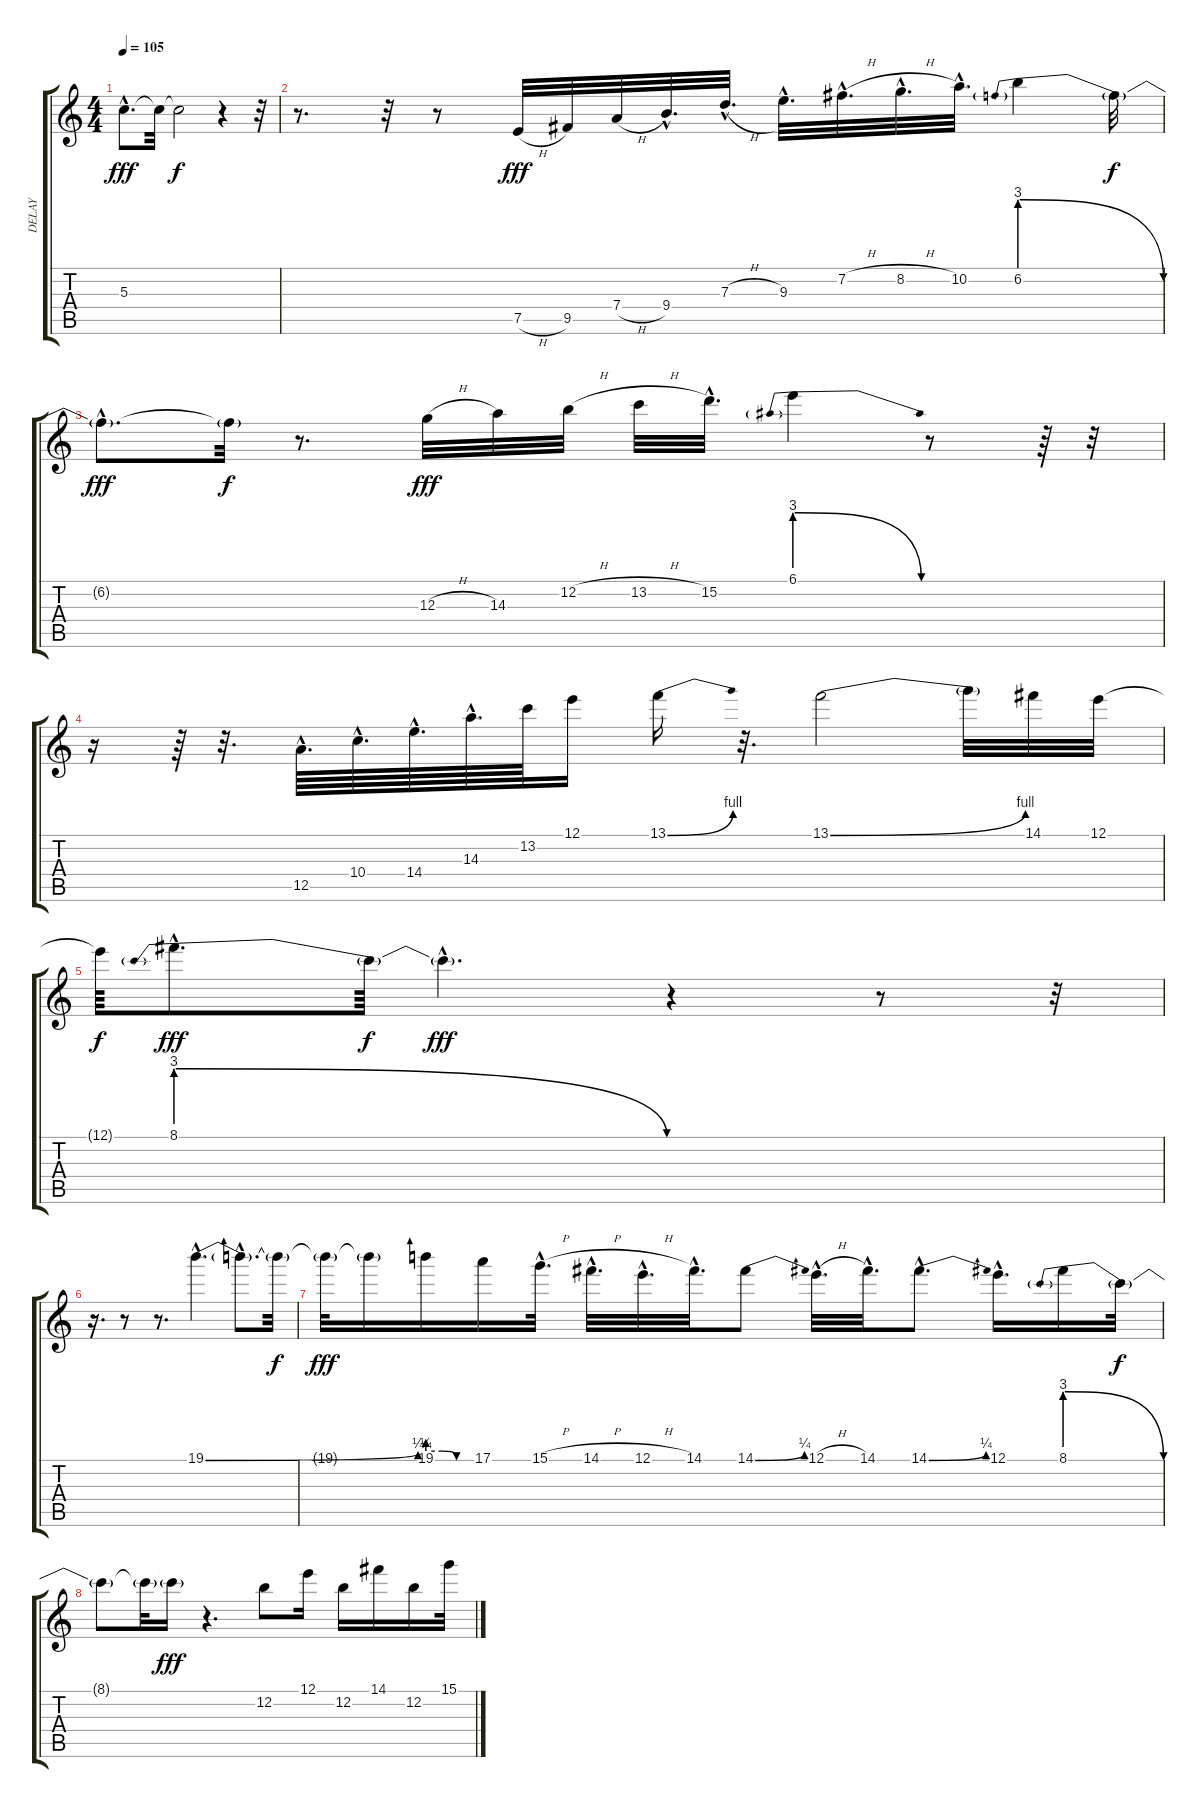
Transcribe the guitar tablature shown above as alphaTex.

\track ("DELAY" "DELAY") {instrument distortionguitar}
\staff {score tabs}
\tuning (E4 B3 G3 D3 A2 E2) {hide}
\ts (4 4)
\tempo 105
\clef g2
\ks c
5.3{hac t}.8{d dy fff} 5.3{t}.32 5.3{t}.2{dy f} r.4 r.32 |
r.8{d} r.32 r.8 7.5{h}.32{dy fff} 9.5.32 7.4{h}.32 9.4{hac}.32{d} 7.3{h hac}.32{d} 9.3{hac}.32{d} 7.2{h hac}.32{d} 8.2{h hac}.32{d} 10.2{hac}.32{d} 6.2{be (prebendrelease 0 12 60 0)}.4 6.2{t}.32{dy f} |
6.2{hac t}.8{d dy fff} 6.2{t}.32{dy f} r.8{d} 12.3{h}.32{dy fff} 14.3.32 12.2{h}.32 13.2{h}.32 15.2{hac}.32{d} 6.1{be (prebendrelease 0 12 60 0)}.4 r.8 r.64 r.32 |
r.16 r.64 r.32{d} 12.5{hac}.64{d} 10.4{hac}.64{d} 14.4{hac}.64{d} 14.3{hac}.64{d} 13.2.64 12.1.16 13.1{be (bend 0 0 60 4)}.16 r.32{d} 13.1{be (bend 0 0 60 4)}.2 13.1{t}.32 14.1.32 12.1.32 |
12.1{t}.64{dy f} 8.1{be (prebendrelease 0 12 60 0) hac}.8{d dy fff} 8.1{t}.64{dy f} 8.1{hac t}.4{d dy fff} r.4 r.8 r.32 |
r.16{d} r.8 r.8{d} 19.1{be (bend 0 0 60 1) hac}.4{d} 19.1{hac t}.8{d} 19.1{t}.32{dy f} |
19.1{t}.32{dy fff} 19.1{t}.16 19.1{be (custom 0 1 20 1 40 0 60 0)}.16 17.1.16 15.1{h hac}.32{d} 14.1{h hac}.32{d} 12.1{h hac}.32{d} 14.1{hac}.32{d} 14.1{be (bend 0 0 60 1)}.8 12.1{h hac}.32{d} 14.1{hac}.32{d} 14.1{be (bend 0 0 60 1) hac}.8{d} 12.1{hac}.16{d} 8.1{be (prebendrelease 0 12 60 0)}.16 8.1{t}.32{dy f} |
8.1{t}.8 8.1{t}.32 8.1{t}.16{dy fff} r.4{d} 12.2.8 12.1.16 12.2.16 14.1.16 12.2.16 15.1.32
